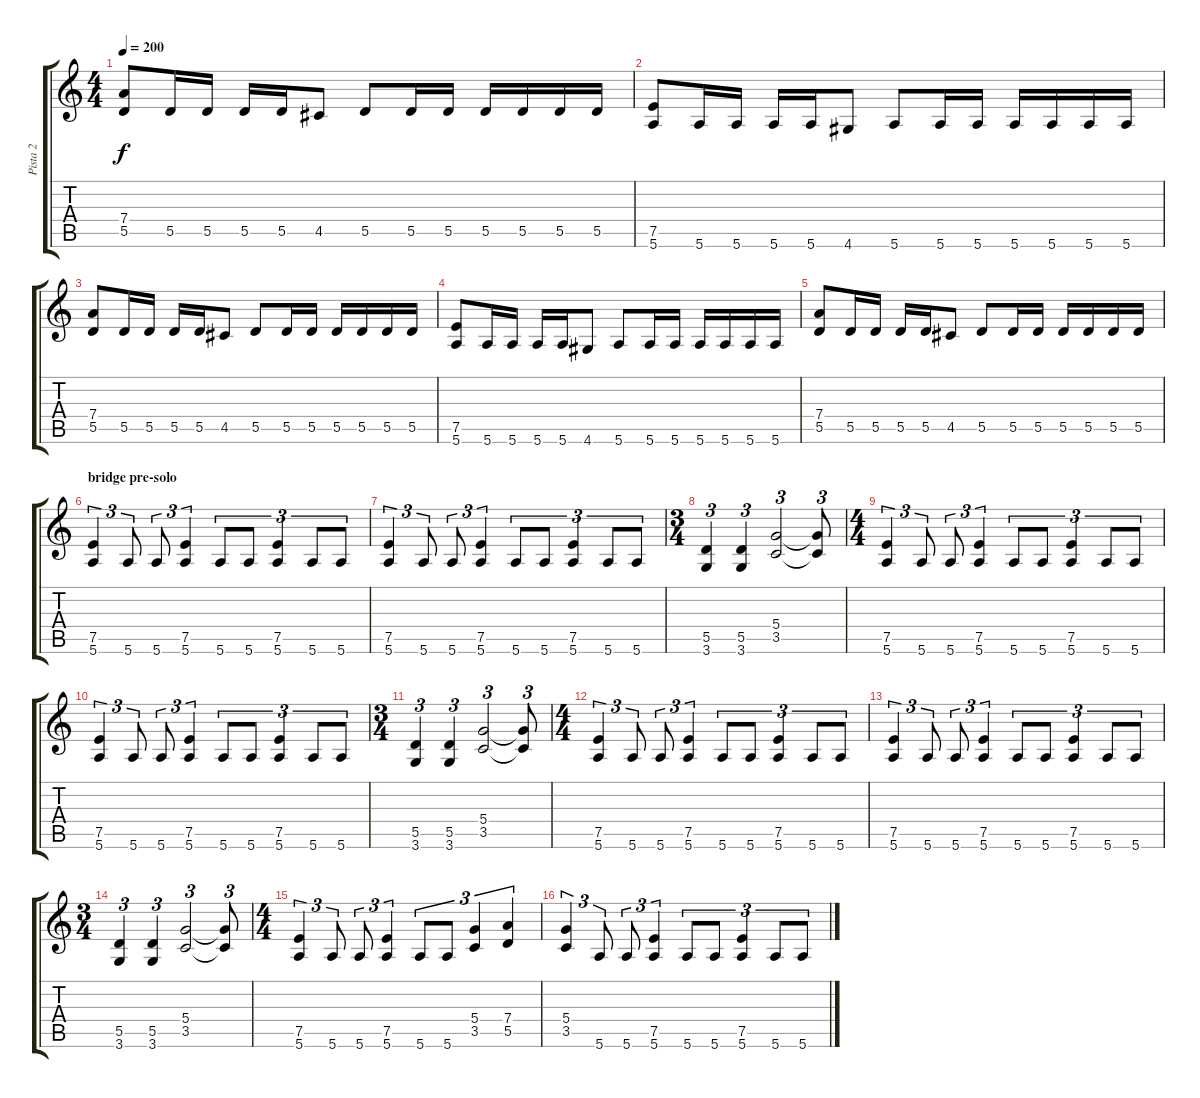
\track ("Pista 2" "Pista 2") {instrument distortionguitar}
\staff {score tabs}
\tuning (E4 B3 G3 D3 A2 E2) {hide}
\ts (4 4)
\tempo 200
\clef g2
\ks c
(7.4 5.5).8{dy f} 5.5.16 5.5.16 5.5.16 5.5.16 4.5.8 5.5.8 5.5.16 5.5.16 5.5.16 5.5.16 5.5.16 5.5.16 |
(7.5 5.6).8 5.6.16 5.6.16 5.6.16 5.6.16 4.6.8 5.6.8 5.6.16 5.6.16 5.6.16 5.6.16 5.6.16 5.6.16 |
(7.4 5.5).8 5.5.16 5.5.16 5.5.16 5.5.16 4.5.8 5.5.8 5.5.16 5.5.16 5.5.16 5.5.16 5.5.16 5.5.16 |
(7.5 5.6).8 5.6.16 5.6.16 5.6.16 5.6.16 4.6.8 5.6.8 5.6.16 5.6.16 5.6.16 5.6.16 5.6.16 5.6.16 |
(7.4 5.5).8 5.5.16 5.5.16 5.5.16 5.5.16 4.5.8 5.5.8 5.5.16 5.5.16 5.5.16 5.5.16 5.5.16 5.5.16 |
\section ("" "bridge pre-solo")
(7.5 5.6).4{tu (3 2)} 5.6.8{tu (3 2)} 5.6.8{tu (3 2)} (7.5 5.6).4{tu (3 2)} 5.6.8{tu (3 2)} 5.6.8{tu (3 2)} (7.5 5.6).4{tu (3 2)} 5.6.8{tu (3 2)} 5.6.8{tu (3 2)} |
(7.5 5.6).4{tu (3 2)} 5.6.8{tu (3 2)} 5.6.8{tu (3 2)} (7.5 5.6).4{tu (3 2)} 5.6.8{tu (3 2)} 5.6.8{tu (3 2)} (7.5 5.6).4{tu (3 2)} 5.6.8{tu (3 2)} 5.6.8{tu (3 2)} |
\ts (3 4)
(5.5 3.6).4{tu (3 2)} (5.5 3.6).4{tu (3 2)} (5.4 3.5).2{tu (3 2)} (5.4{t} 3.5{t}).8{tu (3 2)} |
\ts (4 4)
(7.5 5.6).4{tu (3 2)} 5.6.8{tu (3 2)} 5.6.8{tu (3 2)} (7.5 5.6).4{tu (3 2)} 5.6.8{tu (3 2)} 5.6.8{tu (3 2)} (7.5 5.6).4{tu (3 2)} 5.6.8{tu (3 2)} 5.6.8{tu (3 2)} |
(7.5 5.6).4{tu (3 2)} 5.6.8{tu (3 2)} 5.6.8{tu (3 2)} (7.5 5.6).4{tu (3 2)} 5.6.8{tu (3 2)} 5.6.8{tu (3 2)} (7.5 5.6).4{tu (3 2)} 5.6.8{tu (3 2)} 5.6.8{tu (3 2)} |
\ts (3 4)
(5.5 3.6).4{tu (3 2)} (5.5 3.6).4{tu (3 2)} (5.4 3.5).2{tu (3 2)} (5.4{t} 3.5{t}).8{tu (3 2)} |
\ts (4 4)
(7.5 5.6).4{tu (3 2)} 5.6.8{tu (3 2)} 5.6.8{tu (3 2)} (7.5 5.6).4{tu (3 2)} 5.6.8{tu (3 2)} 5.6.8{tu (3 2)} (7.5 5.6).4{tu (3 2)} 5.6.8{tu (3 2)} 5.6.8{tu (3 2)} |
(7.5 5.6).4{tu (3 2)} 5.6.8{tu (3 2)} 5.6.8{tu (3 2)} (7.5 5.6).4{tu (3 2)} 5.6.8{tu (3 2)} 5.6.8{tu (3 2)} (7.5 5.6).4{tu (3 2)} 5.6.8{tu (3 2)} 5.6.8{tu (3 2)} |
\ts (3 4)
(5.5 3.6).4{tu (3 2)} (5.5 3.6).4{tu (3 2)} (5.4 3.5).2{tu (3 2)} (5.4{t} 3.5{t}).8{tu (3 2)} |
\ts (4 4)
(7.5 5.6).4{tu (3 2)} 5.6.8{tu (3 2)} 5.6.8{tu (3 2)} (7.5 5.6).4{tu (3 2)} 5.6.8{tu (3 2)} 5.6.8{tu (3 2)} (5.4 3.5).4{tu (3 2)} (7.4 5.5).4{tu (3 2)} |
(5.4 3.5).4{tu (3 2)} 5.6.8{tu (3 2)} 5.6.8{tu (3 2)} (7.5 5.6).4{tu (3 2)} 5.6.8{tu (3 2)} 5.6.8{tu (3 2)} (7.5 5.6).4{tu (3 2)} 5.6.8{tu (3 2)} 5.6.8{tu (3 2)}
